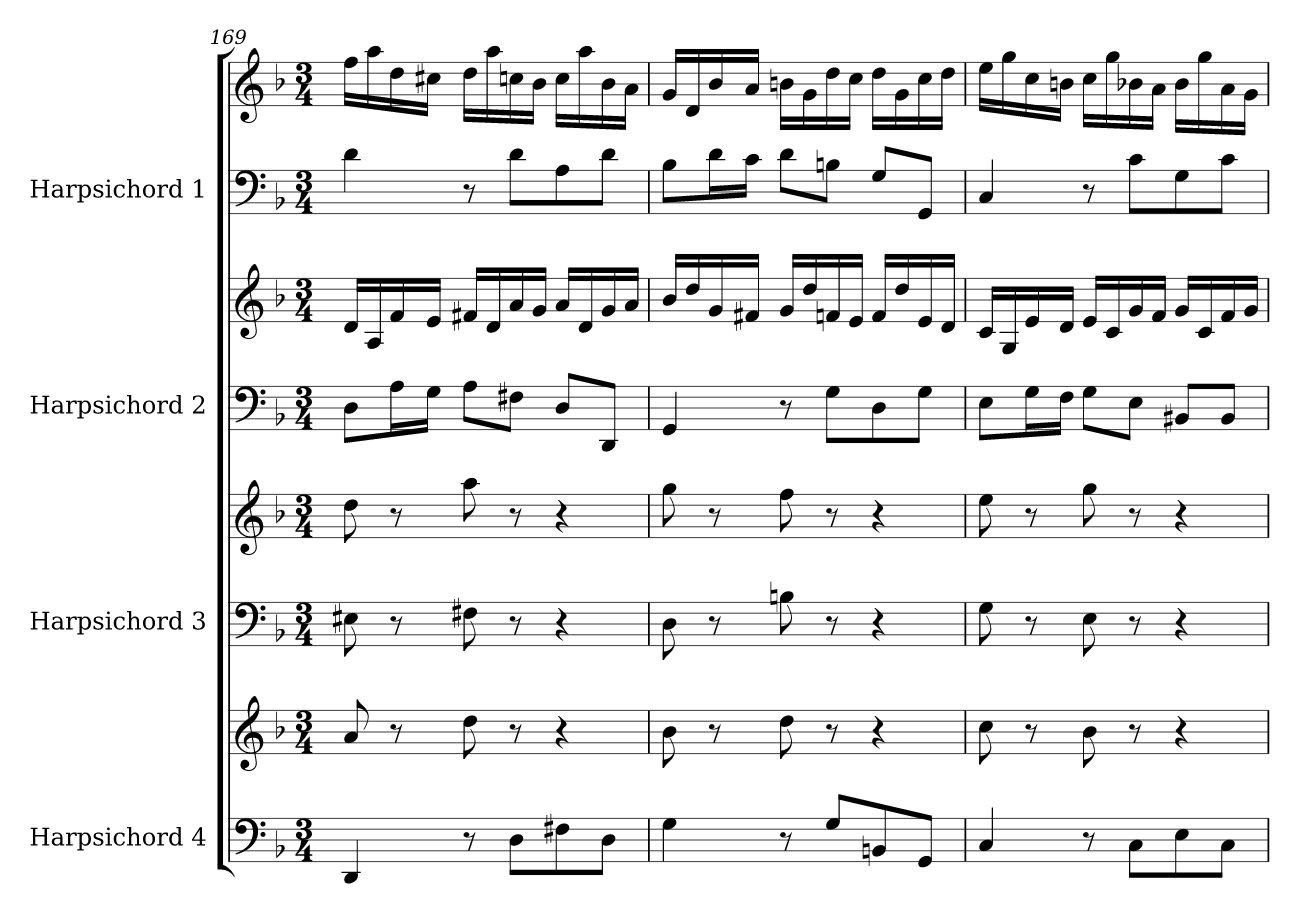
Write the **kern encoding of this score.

**kern	**kern	**kern	**kern	**kern	**kern	**kern	**kern
*part4	*part4	*part3	*part3	*part2	*part2	*part1	*part1
*staff8	*staff7	*staff6	*staff5	*staff4	*staff3	*staff2	*staff1
*I"Harpsichord 4	*	*I"Harpsichord 3	*	*I"Harpsichord 2	*	*I"Harpsichord 1	*
*I'Hp	*	*I'Hp	*	*I'Hp	*	*I'Hp	*
*clefF4	*clefG2	*clefF4	*clefG2	*clefF4	*clefG2	*clefF4	*clefG2
*k[b-]	*k[b-]	*k[b-]	*k[b-]	*k[b-]	*k[b-]	*k[b-]	*k[b-]
*M3/4	*M3/4	*M3/4	*M3/4	*M3/4	*M3/4	*M3/4	*M3/4
=169	=169	=169	=169	=169	=169	=169	=169
4DD/	8a/	8E#X\	8dd\	8D\L	16d/LL	4d\	16ff\LL
.	.	.	.	.	16A/	.	16aa\
.	8r	8r	8r	16A\L	16f/	.	16dd\
.	.	.	.	16G\JJ	16e/JJ	.	16cc#X\JJ
8r	8dd\	8F#X\	8aa\	8A\L	16f#X/LL	8r	16dd\LL
.	.	.	.	.	16d/	.	16aa\
8D\L	8r	8r	8r	8F#X\J	16a/	8d\L	16ccn\
.	.	.	.	.	16g/JJ	.	16b-\JJ
8F#X\	4r	4r	4r	8D/L	16a/LL	8A\	16cc\LL
.	.	.	.	.	16d/	.	16aa\
8D\J	.	.	.	8DD/J	16g/	8d\J	16b-\
.	.	.	.	.	16a/JJ	.	16a\JJ
=170	=170	=170	=170	=170	=170	=170	=170
4G\	8b-\	8D\	8gg\	4GG/	16b-/LL	8B-\L	16g/LL
.	.	.	.	.	16dd/	.	16d/
.	8r	8r	8r	.	16g/	16d\L	16b-/
.	.	.	.	.	16f#X/JJ	16c\JJ	16a/JJ
8r	8dd\	8Bn\	8ff\	8r	16g/LL	8d\L	16bn\LL
.	.	.	.	.	16dd/	.	16g\
8G/L	8r	8r	8r	8G\L	16fn/	8Bn\J	16dd\
.	.	.	.	.	16e/JJ	.	16cc\JJ
8BBn/	4r	4r	4r	8D\	16f/LL	8G/L	16dd\LL
.	.	.	.	.	16dd/	.	16g\
8GG/J	.	.	.	8G\J	16e/	8GG/J	16cc\
.	.	.	.	.	16d/JJ	.	16dd\JJ
=171	=171	=171	=171	=171	=171	=171	=171
4C/	8cc\	8G\	8ee\	8E\L	16c/LL	4C/	16ee\LL
.	.	.	.	.	16G/	.	16gg\
.	8r	8r	8r	16G\L	16e/	.	16cc\
.	.	.	.	16F\JJ	16d/JJ	.	16bn\JJ
8r	8b-\	8E\	8gg\	8G\L	16e/LL	8r	16cc\LL
.	.	.	.	.	16c/	.	16gg\
8C\L	8r	8r	8r	8E\J	16g/	8c\L	16b-X\
.	.	.	.	.	16f/JJ	.	16a\JJ
8E\	4r	4r	4r	8BB#X/L	16g/LL	8G\	16b-\LL
.	.	.	.	.	16c/	.	16gg\
8C\J	.	.	.	8BB#/J	16f/	8c\J	16a\
.	.	.	.	.	16g/JJ	.	16g\JJ
=	=	=	=	=	=	=	=
*-	*-	*-	*-	*-	*-	*-	*-
